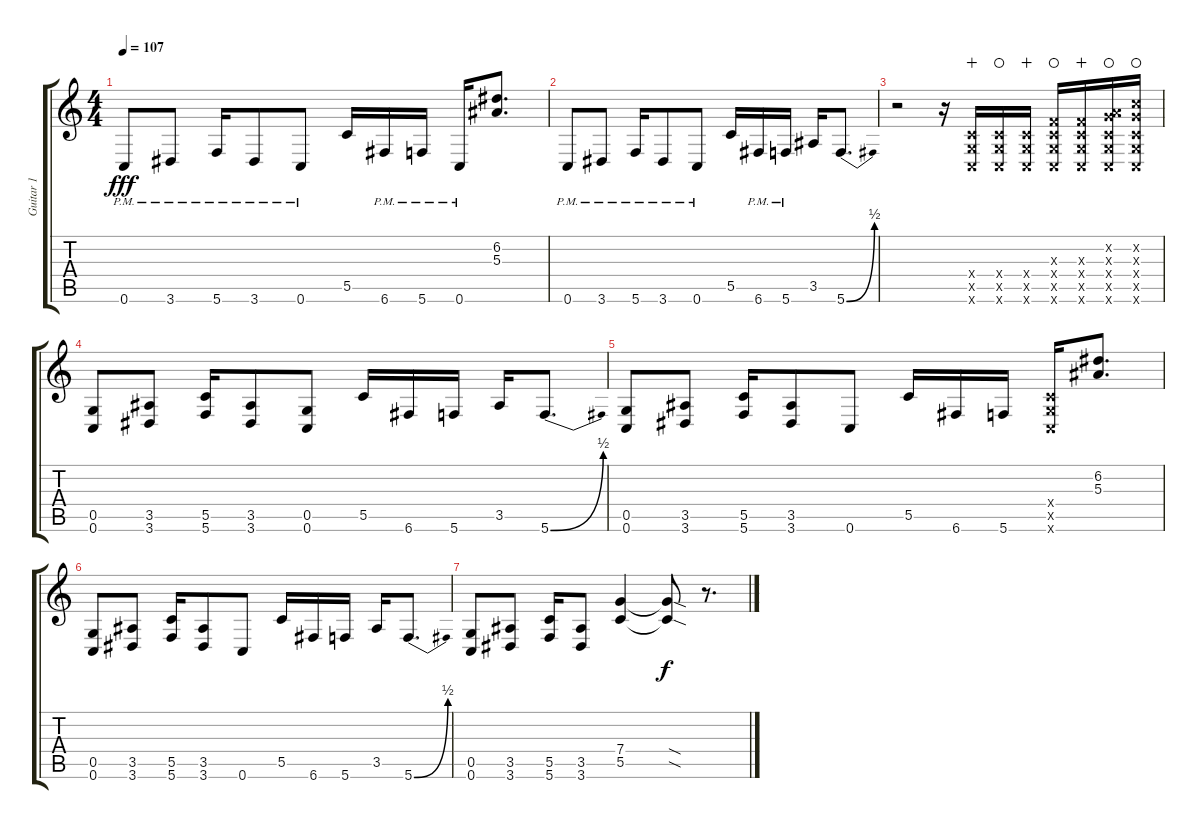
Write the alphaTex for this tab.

\track ("Guitar 1" "Guitar 1") {instrument distortionguitar}
\staff {score tabs}
\tuning (D4 A3 F3 C3 G2 C2) {hide}
\ts (4 4)
\tempo 107
\clef g2
\ks c
0.6{pm}.8{dy fff} 3.6{pm}.8 5.6{pm}.16 3.6{pm}.8 0.6{pm}.8 5.5.16 6.6{pm}.16 5.6{pm}.16 0.6{pm}.16 (6.2 5.3).8{d} |
0.6{pm}.8 3.6{pm}.8 5.6{pm}.16 3.6{pm}.8 0.6{pm}.8 5.5.16 6.6{pm}.16 5.6{pm}.16 3.5.16 5.6{be (bend 0 0 60 2)}.8{d} |
r.2 r.16 (0.4{x} 0.5{x} 0.6{x}).16{wahc} (0.4{x} 0.5{x} 0.6{x}).16{waho} (0.4{x} 0.5{x} 0.6{x}).16{wahc} (0.3{x} 0.4{x} 0.5{x} 0.6{x}).16{waho} (0.3{x} 0.4{x} 0.5{x} 0.6{x}).16{wahc} (0.2{x} 2.3{x} 0.4{x} 0.5{x} 0.6{x}).16{waho} (3.2{x} 2.3{x} 0.4{x} 0.5{x} 0.6{x}).16{waho} |
(0.5 0.6).8 (3.5 3.6).8 (5.5 5.6).16 (3.5 3.6).8 (0.5 0.6).8 5.5.16 6.6.16 5.6.16 3.5.16 5.6{be (bend 0 0 60 2)}.8{d} |
(0.5 0.6).8 (3.5 3.6).8 (5.5 5.6).16 (3.5 3.6).8 0.6.8 5.5.16 6.6.16 5.6.16 (0.4{x} 0.5{x} 0.6{x}).16 (6.2 5.3).8{d} |
(0.5 0.6).8 (3.5 3.6).8 (5.5 5.6).16 (3.5 3.6).8 0.6.8 5.5.16 6.6.16 5.6.16 3.5.16 5.6{be (bend 0 0 60 2)}.8{d} |
(0.5 0.6).8 (3.5 3.6).8 (5.5 5.6).16 (3.5 3.6).8 (7.4 5.5).4 (7.4{sod t} 5.5{sod t}).8{dy f} r.8{d}
